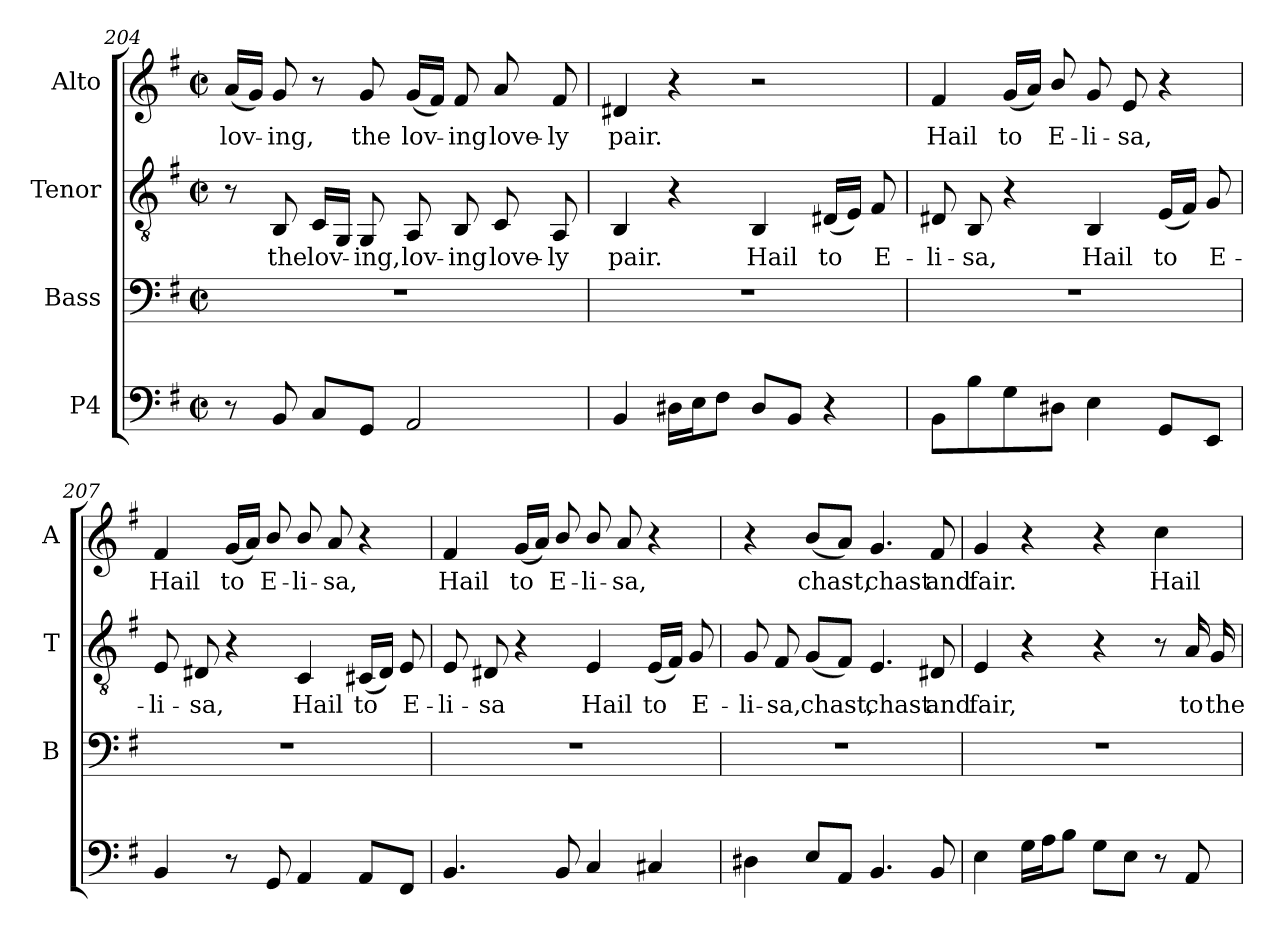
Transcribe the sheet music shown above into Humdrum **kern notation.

**kern	**kern	**kern	**text	**kern	**text
*part4	*part3	*part2	*part2	*part1	*part1
*staff4	*staff3	*staff2	*staff2	*staff1	*staff1
*I"P4	*I"Bass	*I"Tenor	*	*I"Alto	*
*	*I'B	*I'T	*	*I'A	*
*clefF4	*clefF4	*clefGv2	*	*clefG2	*
*k[f#]	*k[f#]	*k[f#]	*	*k[f#]	*
*e:	*e:	*e:	*	*e:	*
*M2/2	*M2/2	*M2/2	*	*M2/2	*
*met(c|)	*met(c|)	*met(c|)	*	*met(c|)	*
=204	=204	=204	=204	=204	=204
!	!	!	!	!	!LO:LY:b:color=#000000
8r	1r	8r	.	(16ai/LL	lov-
.	.	.	.	16gi/JJ)	.
!	!	!	!LO:LY:b:color=#000000	!	!
!	!	!	!	!	!LO:LY:b:color=#000000
8BBi/	.	8BBi/	the	8gi/	-ing,
!	!	!	!LO:LY:b:color=#000000	!	!
8Ci/L	.	16Ci/LL	lov-	8r	.
.	.	16GGi/JJ	.	.	.
!	!	!	!LO:LY:b:color=#000000	!	!
!	!	!	!	!	!LO:LY:b:color=#000000
8GGi/J	.	8GGi/	-ing,	8gi/	the
!	!	!	!LO:LY:b:color=#000000	!	!
!	!	!	!	!	!LO:LY:b:color=#000000
2AAi/	.	8AAi/	lov-	(16gi/LL	lov-
.	.	.	.	16f#i/JJ)	.
!	!	!	!LO:LY:b:color=#000000	!	!
!	!	!	!	!	!LO:LY:b:color=#000000
.	.	8BBi/	-ing	8f#i/	-ing
!	!	!	!LO:LY:b:color=#000000	!	!
!	!	!	!	!	!LO:LY:b:color=#000000
.	.	8Ci/	love-	8ai/	love-
!	!	!	!LO:LY:b:color=#000000	!	!
!	!	!	!	!	!LO:LY:b:color=#000000
.	.	8AAi/	-ly	8f#i/	-ly
!!LO:LB:g=z
=205	=205	=205	=205	=205	=205
!	!	!	!LO:LY:b:color=#000000	!	!
!	!	!	!	!	!LO:LY:b:color=#000000
4BBi/	1r	4BBi/	pair.	4d#Xi/	pair.
16D#Xi\LL	.	4r	.	4r	.
16Ei\J	.	.	.	.	.
8F#i\J	.	.	.	.	.
!	!	!	!LO:LY:b:color=#000000	!	!
8D#i/L	.	4BBi/	Hail	2r	.
8BBi/J	.	.	.	.	.
!	!	!	!LO:LY:b:color=#000000	!	!
4r	.	(16D#Xi/LL	to	.	.
.	.	16Ei/JJ)	.	.	.
!	!	!	!LO:LY:b:color=#000000	!	!
.	.	8F#i/	E-	.	.
=206	=206	=206	=206	=206	=206
!	!	!	!LO:LY:b:color=#000000	!	!
!	!	!	!	!	!LO:LY:b:color=#000000
8BBi\L	1r	8D#Xi/	-li-	4f#i/	Hail
!	!	!	!LO:LY:b:color=#000000	!	!
8Bi\	.	8BBi/	-sa,	.	.
!	!	!	!	!	!LO:LY:b:color=#000000
8Gi\	.	4r	.	(16gi/LL	to
.	.	.	.	16ai/JJ)	.
!	!	!	!	!	!LO:LY:b:color=#000000
8D#Xi\J	.	.	.	8bi/	E-
!	!	!	!LO:LY:b:color=#000000	!	!
!	!	!	!	!	!LO:LY:b:color=#000000
4Ei\	.	4BBi/	Hail	8gi/	-li-
!	!	!	!	!	!LO:LY:b:color=#000000
.	.	.	.	8ei/	-sa,
!	!	!	!LO:LY:b:color=#000000	!	!
8GGi/L	.	(16Ei/LL	to	4r	.
.	.	16F#i/JJ)	.	.	.
!	!	!	!LO:LY:b:color=#000000	!	!
8EEi/J	.	8Gi/	E-	.	.
=207	=207	=207	=207	=207	=207
!	!	!	!LO:LY:b:color=#000000	!	!
!	!	!	!	!	!LO:LY:b:color=#000000
4BBi/	1r	8Ei/	-li-	4f#i/	Hail
!	!	!	!LO:LY:b:color=#000000	!	!
.	.	8D#Xi/	-sa,	.	.
!	!	!	!	!	!LO:LY:b:color=#000000
8r	.	4r	.	(16gi/LL	to
.	.	.	.	16ai/JJ)	.
!	!	!	!	!	!LO:LY:b:color=#000000
8GGi/	.	.	.	8bi/	E-
!	!	!	!LO:LY:b:color=#000000	!	!
!	!	!	!	!	!LO:LY:b:color=#000000
4AAi/	.	4Ci/	Hail	8bi/	-li-
!	!	!	!	!	!LO:LY:b:color=#000000
.	.	.	.	8ai/	-sa,
!	!	!	!LO:LY:b:color=#000000	!	!
8AAi/L	.	(16C#Xi/LL	to	4r	.
.	.	16D#i/JJ)	.	.	.
!	!	!	!LO:LY:b:color=#000000	!	!
8FF#i/J	.	8Ei/	E-	.	.
=208	=208	=208	=208	=208	=208
!	!	!	!LO:LY:b:color=#000000	!	!
!	!	!	!	!	!LO:LY:b:color=#000000
4.BBi/	1r	8Ei/	-li-	4f#i/	Hail
!	!	!	!LO:LY:b:color=#000000	!	!
.	.	8D#Xi/	-sa	.	.
!	!	!	!	!	!LO:LY:b:color=#000000
.	.	4r	.	(16gi/LL	to
.	.	.	.	16ai/JJ)	.
!	!	!	!	!	!LO:LY:b:color=#000000
8BBi/	.	.	.	8bi/	E-
!	!	!	!LO:LY:b:color=#000000	!	!
!	!	!	!	!	!LO:LY:b:color=#000000
4Ci/	.	4Ei/	Hail	8bi/	-li-
!	!	!	!	!	!LO:LY:b:color=#000000
.	.	.	.	8ai/	-sa,
!	!	!	!LO:LY:b:color=#000000	!	!
4C#Xi/	.	(16Ei/LL	to	4r	.
.	.	16F#i/JJ)	.	.	.
!	!	!	!LO:LY:b:color=#000000	!	!
.	.	8Gi/	E-	.	.
!!LO:PB:g=z
=209	=209	=209	=209	=209	=209
!	!	!	!LO:LY:b:color=#000000	!	!
4D#Xi\	1r	8Gi/	-li-	4r	.
!	!	!	!LO:LY:b:color=#000000	!	!
.	.	8F#i/	-sa,	.	.
!	!	!	!LO:LY:b:color=#000000	!	!
!	!	!	!	!	!LO:LY:b:color=#000000
8Ei/L	.	(8Gi/L	chast,	(8bi/L	chast,
8AAi/J	.	8F#i/J)	.	8ai/J)	.
!	!	!	!LO:LY:b:color=#000000	!	!
!	!	!	!	!	!LO:LY:b:color=#000000
4.BBi/	.	4.Ei/	chast	4.gi/	chast
!	!	!	!LO:LY:b:color=#000000	!	!
!	!	!	!	!	!LO:LY:b:color=#000000
8BBi/	.	8D#Xi/	and	8f#i/	and
=210	=210	=210	=210	=210	=210
!	!	!	!LO:LY:b:color=#000000	!	!
!	!	!	!	!	!LO:LY:b:color=#000000
4Ei\	1r	4Ei/	fair,	4gi/	fair.
16Gi\LL	.	4r	.	4r	.
16Ai\J	.	.	.	.	.
8Bi\J	.	.	.	.	.
8Gi\L	.	4r	.	4r	.
8Ei\J	.	.	.	.	.
!	!	!	!	!	!LO:LY:b:color=#000000
8r	.	8r	.	4cci\	Hail
!	!	!	!LO:LY:b:color=#000000	!	!
8AAi/	.	16Ai/	to	.	.
!	!	!	!LO:LY:b:color=#000000	!	!
.	.	16Gi/	the	.	.
=	=	=	=	=	=
*-	*-	*-	*-	*-	*-
